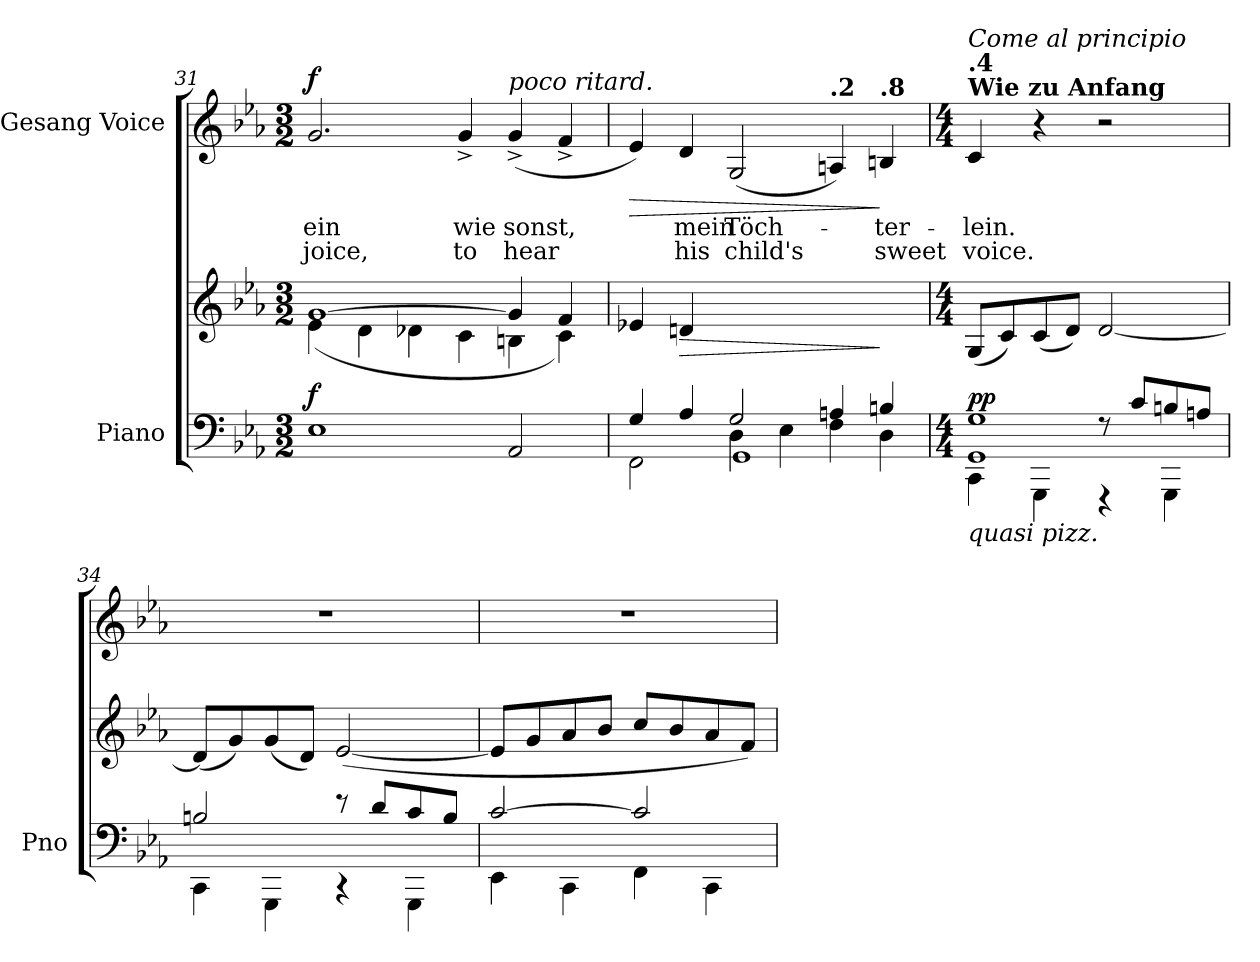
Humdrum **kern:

**kern	**kern	**dynam	**kern	**text	**text	**dynam
*part2	*part2	*part2	*part1	*part1	*part1	*part1
*staff3	*staff2	*staff2/3	*staff1	*staff1	*staff1	*staff1
*I"Piano	*	*	*I"Gesang Voice	*	*	*
*I'Pno	*	*	*	*	*	*
!!LO:LB:g=z
*clefF4	*clefG2	*	*clefG2	*	*	*
*k[b-e-a-]	*k[b-e-a-]	*	*k[b-e-a-]	*	*	*
*M3/2	*M3/2	*	*M3/2	*	*	*
=31	=31	=31	=31	=31	=31	=31
*	*^	*	*	*	*	*
!	!	!	!LO:DY:a=2	!	!LO:LY:b	!LO:LY:b	!LO:DY:a
1E-	[1g	(<4e-\	f	2.g/	-ein	-joice,	f
.	.	4d\	.	.	.	.	.
.	.	4d-X\	.	.	.	.	.
*	*	*	*	*MM76	*	*	*
!	!	!	!	!	!LO:LY:b	!LO:LY:b	!
.	.	4c\	.	4g^/	wie	to	.
*	*	*	*	*MM72	*	*	*
!	!	!	!	!LO:TX:a:i:t=poco ritard.	!	!	!
!	!	!	!	!	!LO:LY:b	!LO:LY:b	!
2AA-/	(>4g/]	4Bn\	.	(<4g^/	sonst,	hear	.
*	*	*	*	*MM68	*	*	*
.	4f/	4c\)	.	4f^/	.	.	.
*	*v	*v	*	*	*	*	*
=32	=32	=32	=32	=32	=32	=32
*	*	*	*MM66	*	*	*
*^	*^	*	*	*	*	*
*	*^	*	*	*	*	*	*	*
!	!	!	!	!	!	!	!	!	!LO:HP:b
*	*	*	*v	*v	*	*	*	*	*
2ryy	4G/	2FF\	4e-X/	.	4e-/)	.	.	>
*	*	*	*	*	*MM64	*	*	*
!	!	!	!	!LO:HP:b	!	!LO:LY:b	!LO:LY:b	!
.	4A-/	.	4dn/	>	4d/	mein	his	.
*	*	*	*	*	*MM63	*	*	*
!	!	!	!	!	!	!LO:LY:b	!LO:LY:b	!
2G/	4D\	1GG	1ryy	.	(<2G/	Töch-	child's	.
.	4E-\	.	.	.	.	.	.	.
*	*	*	*	*	*MM60	*	*	*
!	!	!	!	!	!LO:TX:a:B:t=.2	!	!	!
4An/	4F\	.	.	.	4An/)	.	.	.
*	*	*	*	*	*MM58	*	*	*
!	!	!	!	!	!LO:TX:a:B:t=.8	!	!	!
!	!	!	!	!	!	!LO:LY:b	!LO:LY:b	!
4Bn/)	4D\	.	.	]	4Bn/	-ter-	sweet	]
=33	=33	=33	=33	=33	=33	=33	=33	=33
*M4/4	*	*	*M4/4	*	*M4/4	*	*	*
*	*	*	*	*	*MM52	*	*	*
!	!	!	!	!	!LO:TX:a:B:t=Wie zu Anfang	!	!	!
!	!	!	!	!	!LO:TX:a:B:t=.4	!	!	!
!	!	!	!	!	!LO:TX:a:i:t=Come al principio	!	!	!
!LO:TX:b:i:t=quasi pizz.	!	!	!	!	!	!	!	!
!	!	!	!	!LO:DY:a=2	!	!LO:LY:b	!LO:LY:b	!
2rFyy	1GG 1G	4CC\	(<8G/L	pp	4c/	-lein.	voice.	.
.	.	.	8c/)	.	.	.	.	.
*	*	*	*	*	*MM56	*	*	*
.	.	4GGG\	(<8c/	.	4r	.	.	.
.	.	.	8d/J)	.	.	.	.	.
8rF	.	4rFFF	[2d/	.	2r	.	.	.
8c/L	.	.	.	.	.	.	.	.
8Bn/	.	4GGG\	.	.	.	.	.	.
8An/J	.	.	.	.	.	.	.	.
*	*v	*v	*	*	*	*	*	*
=34	=34	=34	=34	=34	=34	=34	=34
2Bn/	4CC\	(<8d/L]	.	1r	.	.	.
.	.	8g/)	.	.	.	.	.
.	4GGG\	(<8g/	.	.	.	.	.
.	.	8d/J)	.	.	.	.	.
8r	4r	(>[2e-/	.	.	.	.	.
8d/L	.	.	.	.	.	.	.
8c/	4GGG\	.	.	.	.	.	.
8B/J	.	.	.	.	.	.	.
!!LO:LB:g=z
=35	=35	=35	=35	=35	=35	=35	=35
[2c/	4EE-\	8e-/L]	.	1r	.	.	.
.	.	8g/	.	.	.	.	.
.	4CC\	8a-/	.	.	.	.	.
.	.	8b-/J	.	.	.	.	.
2c/]	4FF\	8cc/L	.	.	.	.	.
.	.	8b-/	.	.	.	.	.
.	4CC\	8a-/	.	.	.	.	.
.	.	8f/J)	.	.	.	.	.
*v	*v	*	*	*	*	*	*
=	=	=	=	=	=	=
*-	*-	*-	*-	*-	*-	*-
